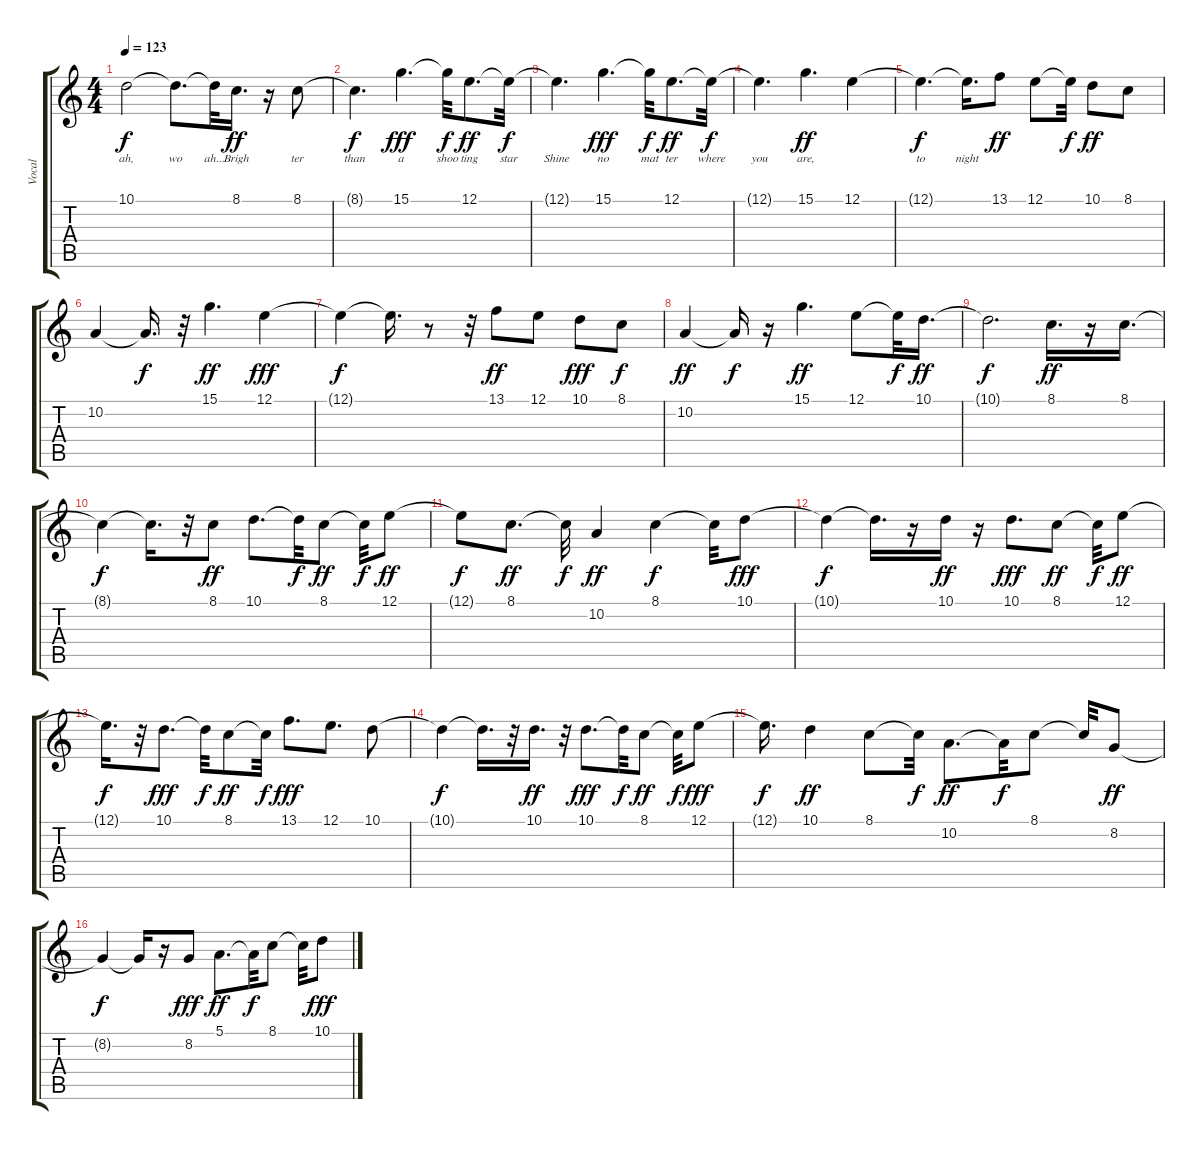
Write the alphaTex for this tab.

\track ("Vocal" "Vocal") {instrument tenorsax}
\staff {score tabs}
\tuning (E4 B3 G3 D3 A2 E2) {hide}
\ts (4 4)
\tempo 123
\clef g2
\ks c
10.1{t}.2{lyrics (0 "ah,") lyrics (1 "") lyrics (2 "") lyrics (3 "") lyrics (4 "") dy f} 10.1{t}.8{d lyrics (0 "wo") lyrics (1 "") lyrics (2 "") lyrics (3 "") lyrics (4 "")} 10.1{t}.32{lyrics (0 "ah...") lyrics (1 "") lyrics (2 "") lyrics (3 "") lyrics (4 "")} 8.1.16{d lyrics (0 "Brigh") lyrics (1 "") lyrics (2 "") lyrics (3 "") lyrics (4 "") dy ff} r.16 8.1.8{lyrics (0 "ter") lyrics (1 "") lyrics (2 "") lyrics (3 "") lyrics (4 "")} |
8.1{t}.4{d lyrics (0 "than") lyrics (1 "") lyrics (2 "") lyrics (3 "") lyrics (4 "") dy f} 15.1.4{d lyrics (0 "a") lyrics (1 "") lyrics (2 "") lyrics (3 "") lyrics (4 "") dy fff} 15.1{t}.32{lyrics (0 "shoo") lyrics (1 "") lyrics (2 "") lyrics (3 "") lyrics (4 "") dy f} 12.1.8{d lyrics (0 "ting") lyrics (1 "") lyrics (2 "") lyrics (3 "") lyrics (4 "") dy ff} 12.1{t}.32{lyrics (0 "star") lyrics (1 "") lyrics (2 "") lyrics (3 "") lyrics (4 "") dy f} |
12.1{t}.4{d lyrics (0 "Shine") lyrics (1 "") lyrics (2 "") lyrics (3 "") lyrics (4 "")} 15.1.4{d lyrics (0 "no") lyrics (1 "") lyrics (2 "") lyrics (3 "") lyrics (4 "") dy fff} 15.1{t}.32{lyrics (0 "mat") lyrics (1 "") lyrics (2 "") lyrics (3 "") lyrics (4 "") dy f} 12.1.8{d lyrics (0 "ter") lyrics (1 "") lyrics (2 "") lyrics (3 "") lyrics (4 "") dy ff} 12.1{t}.32{lyrics (0 "where") lyrics (1 "") lyrics (2 "") lyrics (3 "") lyrics (4 "") dy f} |
12.1{t}.4{d lyrics (0 "you") lyrics (1 "") lyrics (2 "") lyrics (3 "") lyrics (4 "")} 15.1.4{d lyrics (0 "are,") lyrics (1 "") lyrics (2 "") lyrics (3 "") lyrics (4 "") dy ff} 12.1.4{lyrics (0 "") lyrics (1 "") lyrics (2 "") lyrics (3 "") lyrics (4 "")} |
12.1{t}.4{d lyrics (0 "to") lyrics (1 "") lyrics (2 "") lyrics (3 "") lyrics (4 "") dy f} 12.1{t}.16{d lyrics (0 "night") lyrics (1 "") lyrics (2 "") lyrics (3 "") lyrics (4 "")} 13.1.8{dy ff} 12.1.8 12.1{t}.32{dy f} 10.1.8{dy ff} 8.1.8 |
10.2.4 10.2{t}.16{d dy f} r.32 15.1.4{d dy ff} 12.1.4{dy fff} |
12.1{t}.4{dy f} 12.1{t}.16{d} r.8 r.32 13.1.8{dy ff} 12.1.8 10.1.8{dy fff} 8.1.8{dy f} |
10.2.4{dy ff} 10.2{t}.16{dy f} r.16 15.1.4{d dy ff} 12.1.8 12.1{t}.32{dy f} 10.1.16{d dy ff} |
10.1{t}.2{d dy f} 8.1.16{d dy ff} r.16 8.1.16{d} |
8.1{t}.4{dy f} 8.1{t}.16{d} r.32 8.1.8{dy ff} 10.1.8{d} 10.1{t}.32{dy f} 8.1.8{dy ff} 8.1{t}.32{dy f} 12.1.8{dy ff} |
12.1{t}.8{dy f} 8.1.8{d dy ff} 8.1{t}.32{dy f} 10.2.4{dy ff} 8.1.4{dy f} 8.1{t}.32 10.1.8{dy fff} |
10.1{t}.4{dy f} 10.1{t}.16{d} r.16 10.1.16{dy ff} r.16 10.1.8{d dy fff} 8.1.8{dy ff} 8.1{t}.32{dy f} 12.1.8{dy ff} |
12.1{t}.16{d dy f} r.32 10.1.8{d dy fff} 10.1{t}.32{dy f} 8.1.8{dy ff} 8.1{t}.32{dy f} 13.1.8{d dy fff} 12.1.8{d} 10.1.8 |
10.1{t}.4{dy f} 10.1{t}.16{d} r.32 10.1.16{d dy ff} r.32 10.1.8{d dy fff} 10.1{t}.32{dy f} 8.1.8{dy ff} 8.1{t}.32{dy f} 12.1.8{dy fff} |
12.1{t}.16{d dy f} 10.1.4{dy ff} 8.1.8 8.1{t}.32{dy f} 10.2.8{d dy ff} 10.2{t}.32{dy f} 8.1.8 8.1{t}.32 8.2.8{dy ff} |
8.2{t}.4{dy f} 8.2{t}.16 r.16 8.2.8{dy fff} 5.1.8{d dy ff} 5.1{t}.32{dy f} 8.1.8 8.1{t}.32 10.1.8{dy fff}
